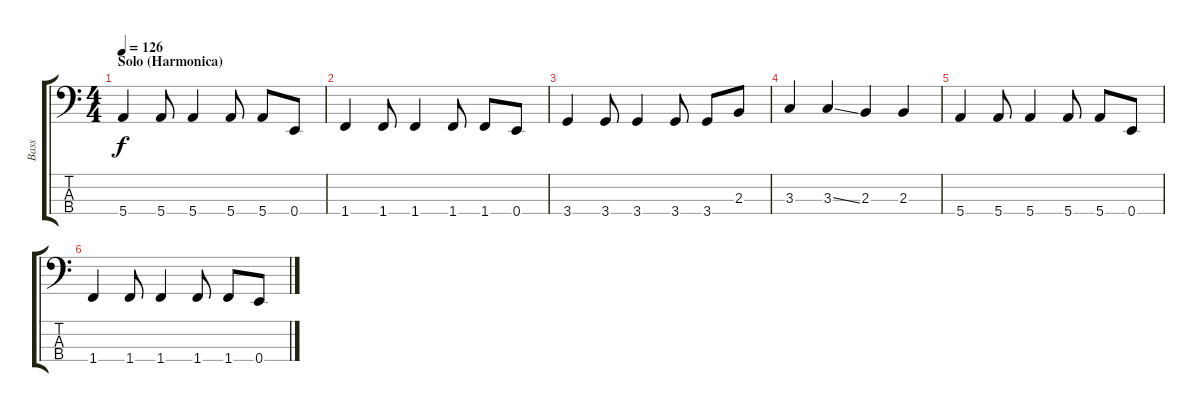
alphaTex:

\track ("Bass" "Bass") {instrument electricbasspick}
\staff {score tabs}
\tuning (G2 D2 A1 E1) {hide}
\ts (4 4)
\section ("" "Solo (Harmonica)")
\tempo 126
\clef f4
\ks c
5.4.4{dy f} 5.4.8 5.4.4 5.4.8 5.4.8 0.4.8 |
1.4.4{volume 13} 1.4.8{volume 12} 1.4.4{volume 11} 1.4.8{volume 11} 1.4.8{volume 10} 0.4.8{volume 10} |
3.4.4{volume 9} 3.4.8{volume 9} 3.4.4{volume 8} 3.4.8{volume 8} 3.4.8{volume 7} 2.3.8{volume 7} |
3.3.4{volume 6} 3.3{ss}.4{volume 6} 2.3.4{volume 5} 2.3.4{volume 5} |
5.4.4{volume 4} 5.4.8{volume 4} 5.4.4{volume 3} 5.4.8{volume 3} 5.4.8{volume 2} 0.4.8{volume 2} |
1.4.4{volume 1} 1.4.8{volume 1} 1.4.4{volume 0} 1.4.8{volume 0} 1.4.8{volume 0} 0.4.8{volume 0}
